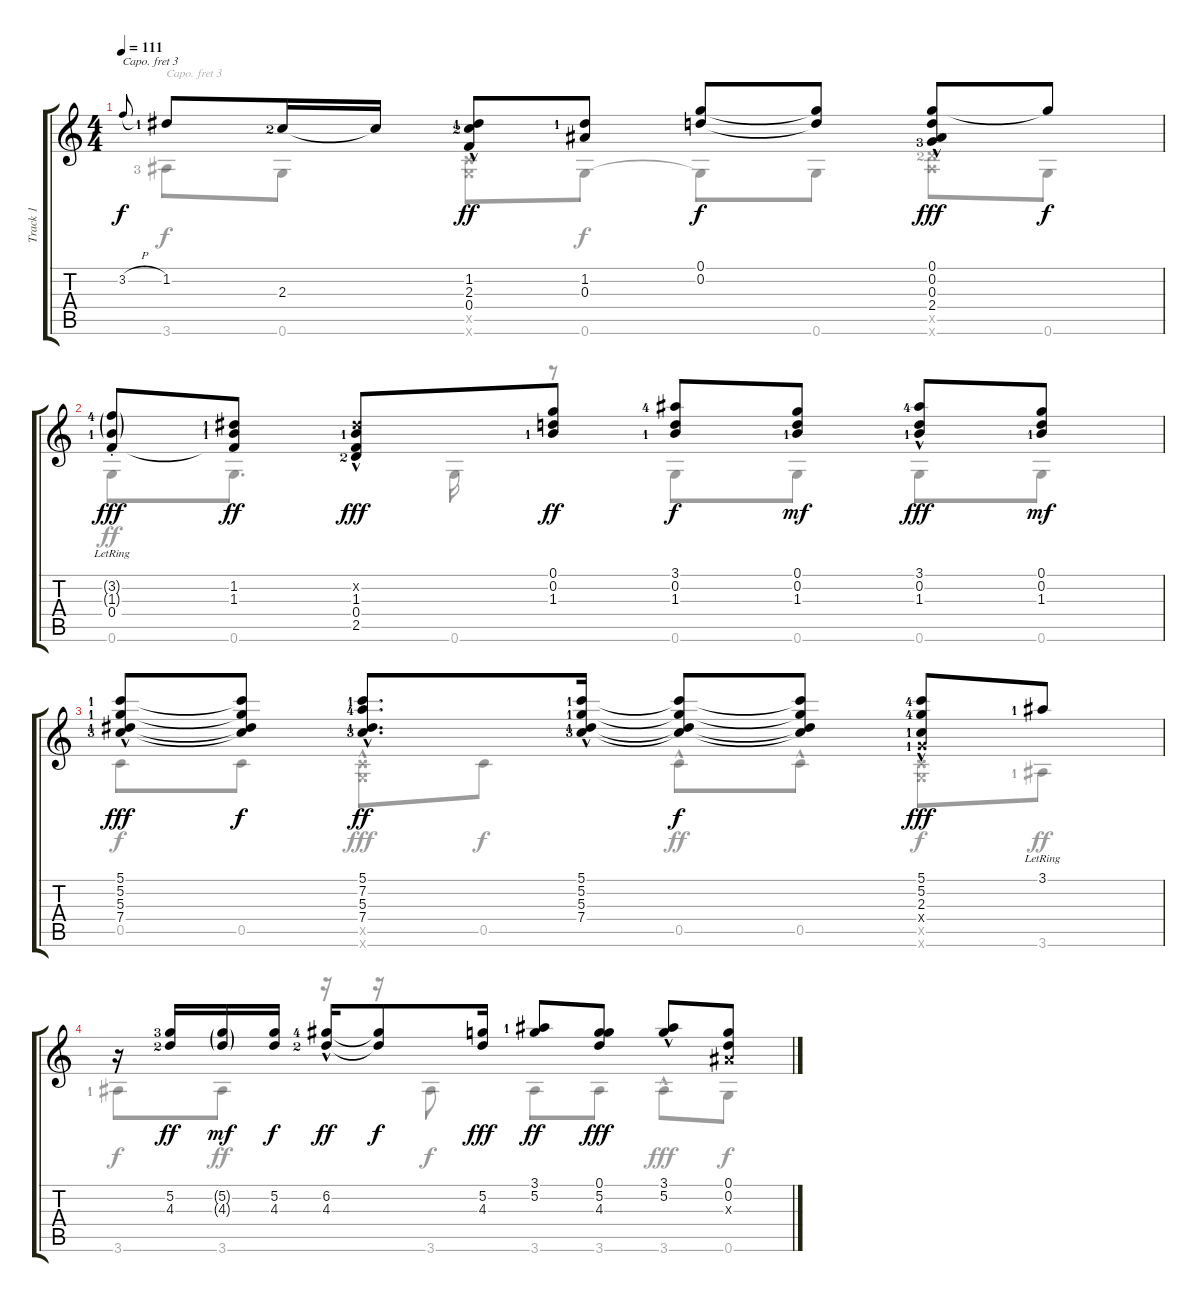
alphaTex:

\track ("Track 1" "Track 1") {solo instrument acousticguitarsteel}
\staff {score tabs}
\capo 3
\tuning (E4 B3 G3 D3 A2 E2) {hide}
\voice
\ts (4 4)
\tempo 111
\clef g2
\ks c
3.2{h}.8{gr onbeat dy f} 1.2{lf 2}.8 2.3{lf 3}.16 2.3{t}.16 (1.2{hac lf 2} 2.3{hac lf 3} 0.4{hac}).8{dy ff} (1.2{lf 2} 0.3).8 (0.1 0.2).8{dy f} (0.1{t} 0.2{t}).8 (0.1{hac} 0.2{hac} 0.3{hac} 2.4{lf 4}).8{dy fff} 0.1{t}.8{dy f} |
(3.2{g st lf 5} 1.3{g st lf 2} 0.4{lr}).8{dy fff} (1.2{lf 2} 1.3{lf 2} 0.4{t}).8{dy ff} (1.2{hac x} 1.3{hac lf 2} 0.4{hac} 2.5{hac lf 3}).8{dy fff} (0.1 0.2 1.3{lf 2}).8{dy ff} (3.1{lf 5} 0.2 1.3{lf 2}).8{dy f} (0.1 0.2 1.3{lf 2}).8{dy mf} (3.1{hac lf 5} 0.2{hac} 1.3{hac lf 2}).8{dy fff} (0.1 0.2 1.3{lf 2}).8{dy mf} |
(5.1{hac lf 2} 5.2{hac lf 2} 5.3{hac lf 2} 7.4{hac lf 4}).8{dy fff} (5.1{t} 5.2{t} 5.3{t} 7.4{t}).8{dy f} (5.1{hac lf 2} 7.2{hac lf 5} 5.3{hac lf 2} 7.4{hac lf 4}).8{d dy ff} (5.1{hac lf 2} 5.2{hac lf 2} 5.3{hac lf 2} 7.4{hac lf 4}).16 (5.1{t} 5.2{t} 5.3{t} 7.4{t}).8{dy f} (5.1{t} 5.2{t} 5.3{t} 7.4{t}).8 (5.1{lf 5} 5.2{hac lf 5} 2.3{hac lf 2} 2.4{x lf 2}).8{dy fff} 3.1{lr lf 2}.8 |
r.16 (5.2{lf 4} 4.3{lf 3}).16{dy ff} (5.2{g} 4.3{g}).16{dy mf} (5.2 4.3).16{dy f} (6.2{hac lf 5} 4.3{hac lf 3}).16{dy ff} (6.2{t} 4.3{t}).8{dy f} (5.2 4.3).16{dy fff} (3.1{lf 2} 5.2).8{dy ff} (0.1 5.2 4.3).8{dy fff} (3.1{hac} 5.2{hac}).8 (0.1 0.2 0.3{x}).8
\voice
\clef g2
\ottava regular
\simile none
\ks c
3.6{lf 4}.8{dy f} 0.6.8 (0.5{x} 0.6{x}).8{dy ff} 0.6.8{dy f} 0.6{t}.8 0.6.8 (2.5{x lf 3} 3.6{x}).8{dy fff} 0.6.8{dy f} |
0.6.8{dy ff} 0.6.8{d} 0.6.16 r.8 0.6.8 0.6.8 0.6.8 0.6.8 |
0.5.8{dy f} 0.5.8 (0.5{hac x} 0.6{hac x}).8{dy fff} 0.5.8{dy f} 0.5{hac}.8{dy ff} 0.5{hac}.8 (0.5{x} 0.6{x}).8{dy f} 3.6{lf 2}.8{dy ff} |
3.6{lf 2}.8{dy f} 3.6.8{dy ff} r.16 r.16 3.6.8{dy f} 3.6.8 3.6.8 3.6{hac}.8{dy fff} 0.6.8{dy f}
